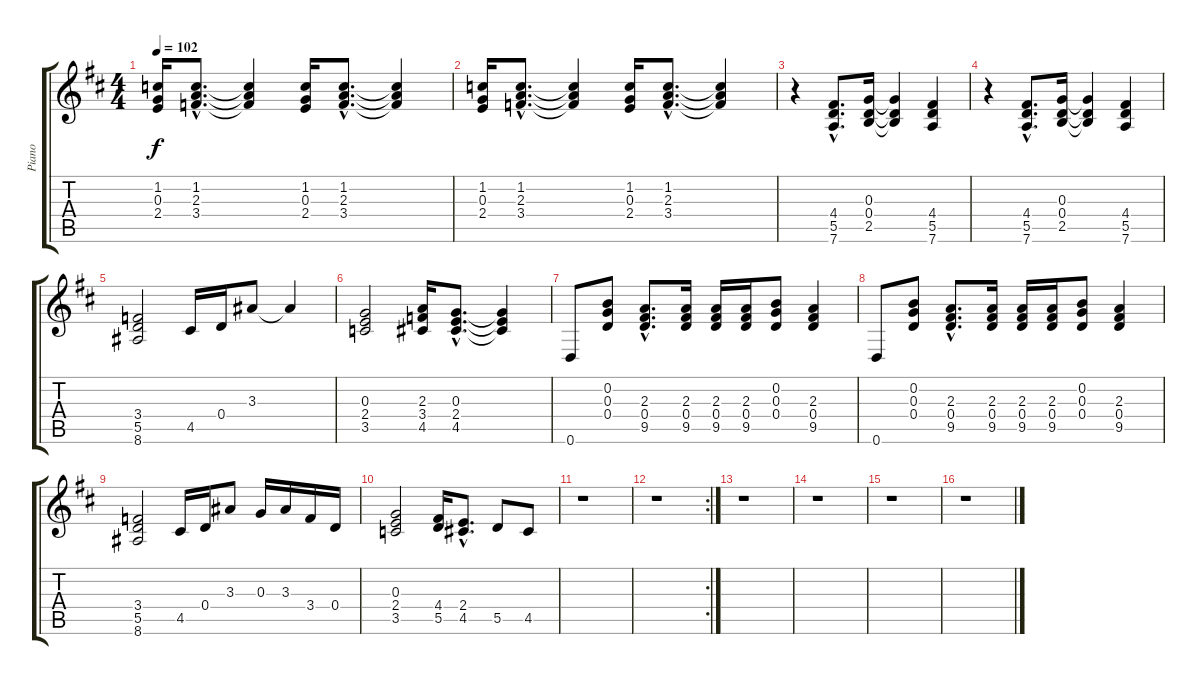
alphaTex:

\track ("Piano" "Piano") {instrument brightacousticpiano}
\staff {score tabs}
\tuning (E5 B4 G4 D4 A3 D3) {hide}
\ts (4 4)
\tempo 102
\clef g2
\ks d
(1.2 0.3 2.4).16{dy f} (1.2{hac} 2.3{hac} 3.4{hac}).8{d} (1.2{t} 2.3{t} 3.4{t}).4 (1.2 0.3 2.4).16 (1.2{hac} 2.3{hac} 3.4{hac}).8{d} (1.2{t} 2.3{t} 3.4{t}).4 |
(1.2 0.3 2.4).16 (1.2{hac} 2.3{hac} 3.4{hac}).8{d} (1.2{t} 2.3{t} 3.4{t}).4 (1.2 0.3 2.4).16 (1.2{hac} 2.3{hac} 3.4{hac}).8{d} (1.2{t} 2.3{t} 3.4{t}).4 |
r.4 (4.4{hac} 5.5{hac} 7.6{hac}).8{d} (0.3 0.4 2.5).16 (0.3{t} 0.4{t} 2.5{t}).4 (4.4 5.5 7.6).4 |
r.4 (4.4{hac} 5.5{hac} 7.6{hac}).8{d} (0.3 0.4 2.5).16 (0.3{t} 0.4{t} 2.5{t}).4 (4.4 5.5 7.6).4 |
(3.4 5.5 8.6).2 4.5.16 0.4.16 3.3.8 3.3{t}.4 |
(0.3 2.4 3.5).2 (2.3 3.4 4.5).16 (0.3{hac} 2.4{hac} 4.5{hac}).8{d} (0.3{t} 2.4{t} 4.5{t}).4 |
0.6.8 (0.2 0.3 0.4).8 (2.3{hac} 0.4{hac} 9.5{hac}).8{d} (2.3 0.4 9.5).16 (2.3 0.4 9.5).16 (2.3 0.4 9.5).16 (0.2 0.3 0.4).8 (2.3 0.4 9.5).4 |
0.6.8 (0.2 0.3 0.4).8 (2.3{hac} 0.4{hac} 9.5{hac}).8{d} (2.3 0.4 9.5).16 (2.3 0.4 9.5).16 (2.3 0.4 9.5).16 (0.2 0.3 0.4).8 (2.3 0.4 9.5).4 |
(3.4 5.5 8.6).2 4.5.16 0.4.16 3.3.8 0.3.16 3.3.16 3.4.16 0.4.16 |
(0.3 2.4 3.5).2 (4.4 5.5).16 (2.4{hac} 4.5{hac}).8{d} 5.5.8 4.5.8 |
r.1 |
\rc 2
r.1 |
r.1 |
r.1 |
r.1 |
r.1
